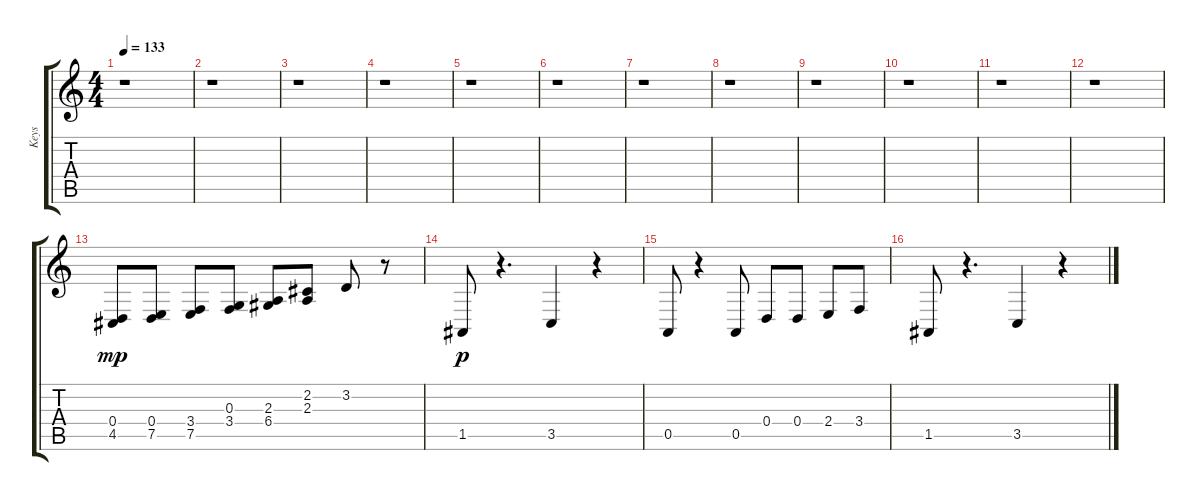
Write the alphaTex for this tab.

\track ("Keys" "Keys") {instrument harpsichord}
\staff {score tabs}
\tuning (E4 B3 G3 D3 A2 E2) {hide}
\ts (4 4)
\tempo 133
\clef g2
\ks c
r.1{dy mp} |
r.1 |
r.1 |
r.1 |
r.1 |
r.1 |
r.1 |
r.1 |
r.1 |
r.1 |
r.1 |
r.1 |
(0.4 4.5).8 (0.4 7.5).8 (3.4 7.5).8 (0.3 3.4).8 (2.3 6.4).8 (2.2 2.3).8 3.2.8 r.8 |
1.5.8{dy p} r.4{d} 3.5.4 r.4 |
0.5.8 r.4 0.5.8 0.4.8 0.4.8 2.4.8 3.4.8 |
1.5.8 r.4{d} 3.5.4 r.4
